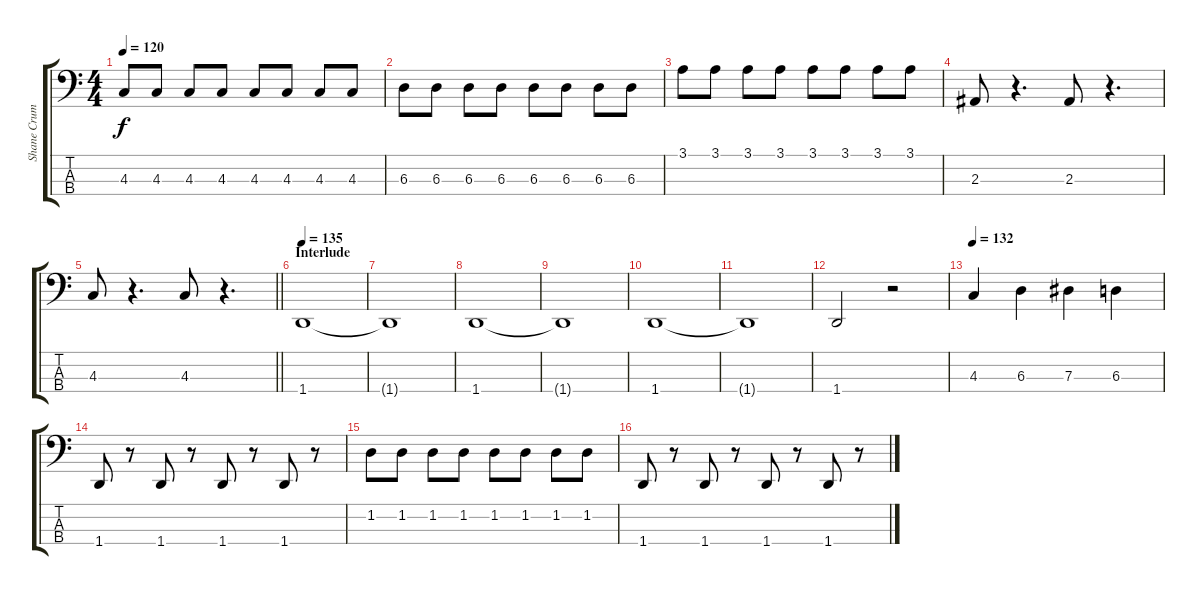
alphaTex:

\track ("Shane Crump - Bass" "Shane Crum") {instrument electricbassfinger}
\staff {score tabs}
\tuning (Gb2 Db2 Ab1 Db1) {hide}
\ts (4 4)
\tempo 120
\clef f4
\ks c
4.3.8{dy f} 4.3.8 4.3.8 4.3.8 4.3.8 4.3.8 4.3.8 4.3.8 |
6.3.8 6.3.8 6.3.8 6.3.8 6.3.8 6.3.8 6.3.8 6.3.8 |
3.1.8 3.1.8 3.1.8 3.1.8 3.1.8 3.1.8 3.1.8 3.1.8 |
2.3.8 r.4{d} 2.3.8 r.4{d} |
\barLineRight lightlight
4.3.8 r.4{d} 4.3.8 r.4{d} |
\section ("" "Interlude")
\tempo 135
1.4.1 |
1.4{t}.1 |
1.4.1 |
1.4{t}.1 |
1.4.1 |
1.4{t}.1 |
1.4.2 r.2 |
\tempo 132
4.3.4 6.3.4 7.3.4 6.3.4 |
1.4.8 r.8 1.4.8 r.8 1.4.8 r.8 1.4.8 r.8 |
1.2.8 1.2.8 1.2.8 1.2.8 1.2.8 1.2.8 1.2.8 1.2.8 |
1.4.8 r.8 1.4.8 r.8 1.4.8 r.8 1.4.8 r.8
